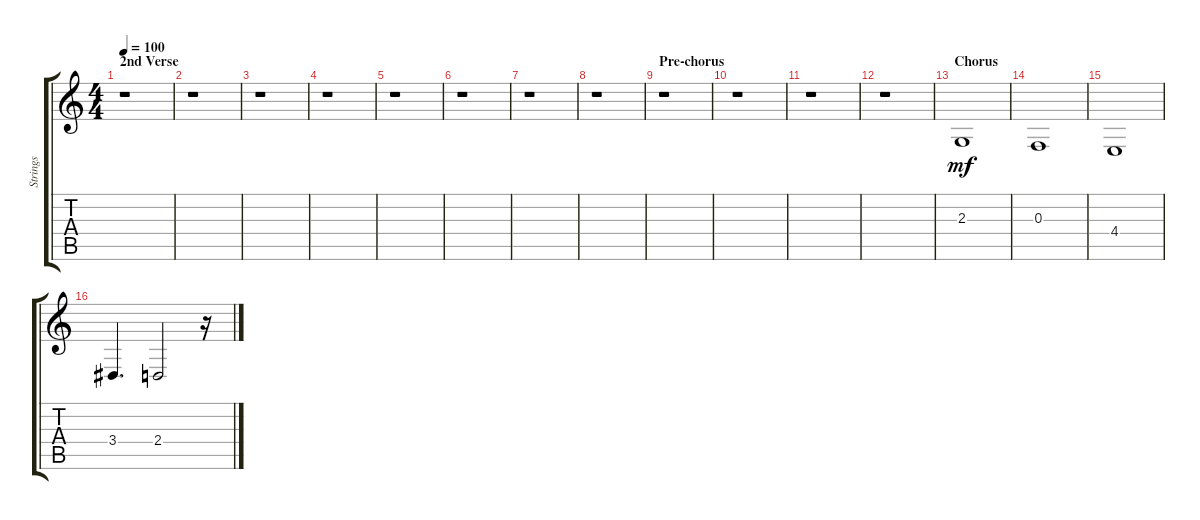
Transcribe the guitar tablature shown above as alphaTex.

\track ("Strings" "Strings") {instrument stringensemble1}
\staff {score tabs}
\tuning (D4 A3 F3 C3 G2 D2) {hide}
\ts (4 4)
\section ("" "2nd Verse")
\tempo 100
\clef g2
\ks c
r.1{dy mf} |
r.1 |
r.1 |
r.1 |
r.1 |
r.1 |
r.1 |
r.1 |
\section ("" "Pre-chorus")
r.1 |
r.1 |
r.1 |
r.1 |
\section ("" "Chorus")
2.3.1 |
0.3.1 |
4.4.1 |
3.4.4{d} 2.4.2 r.16
